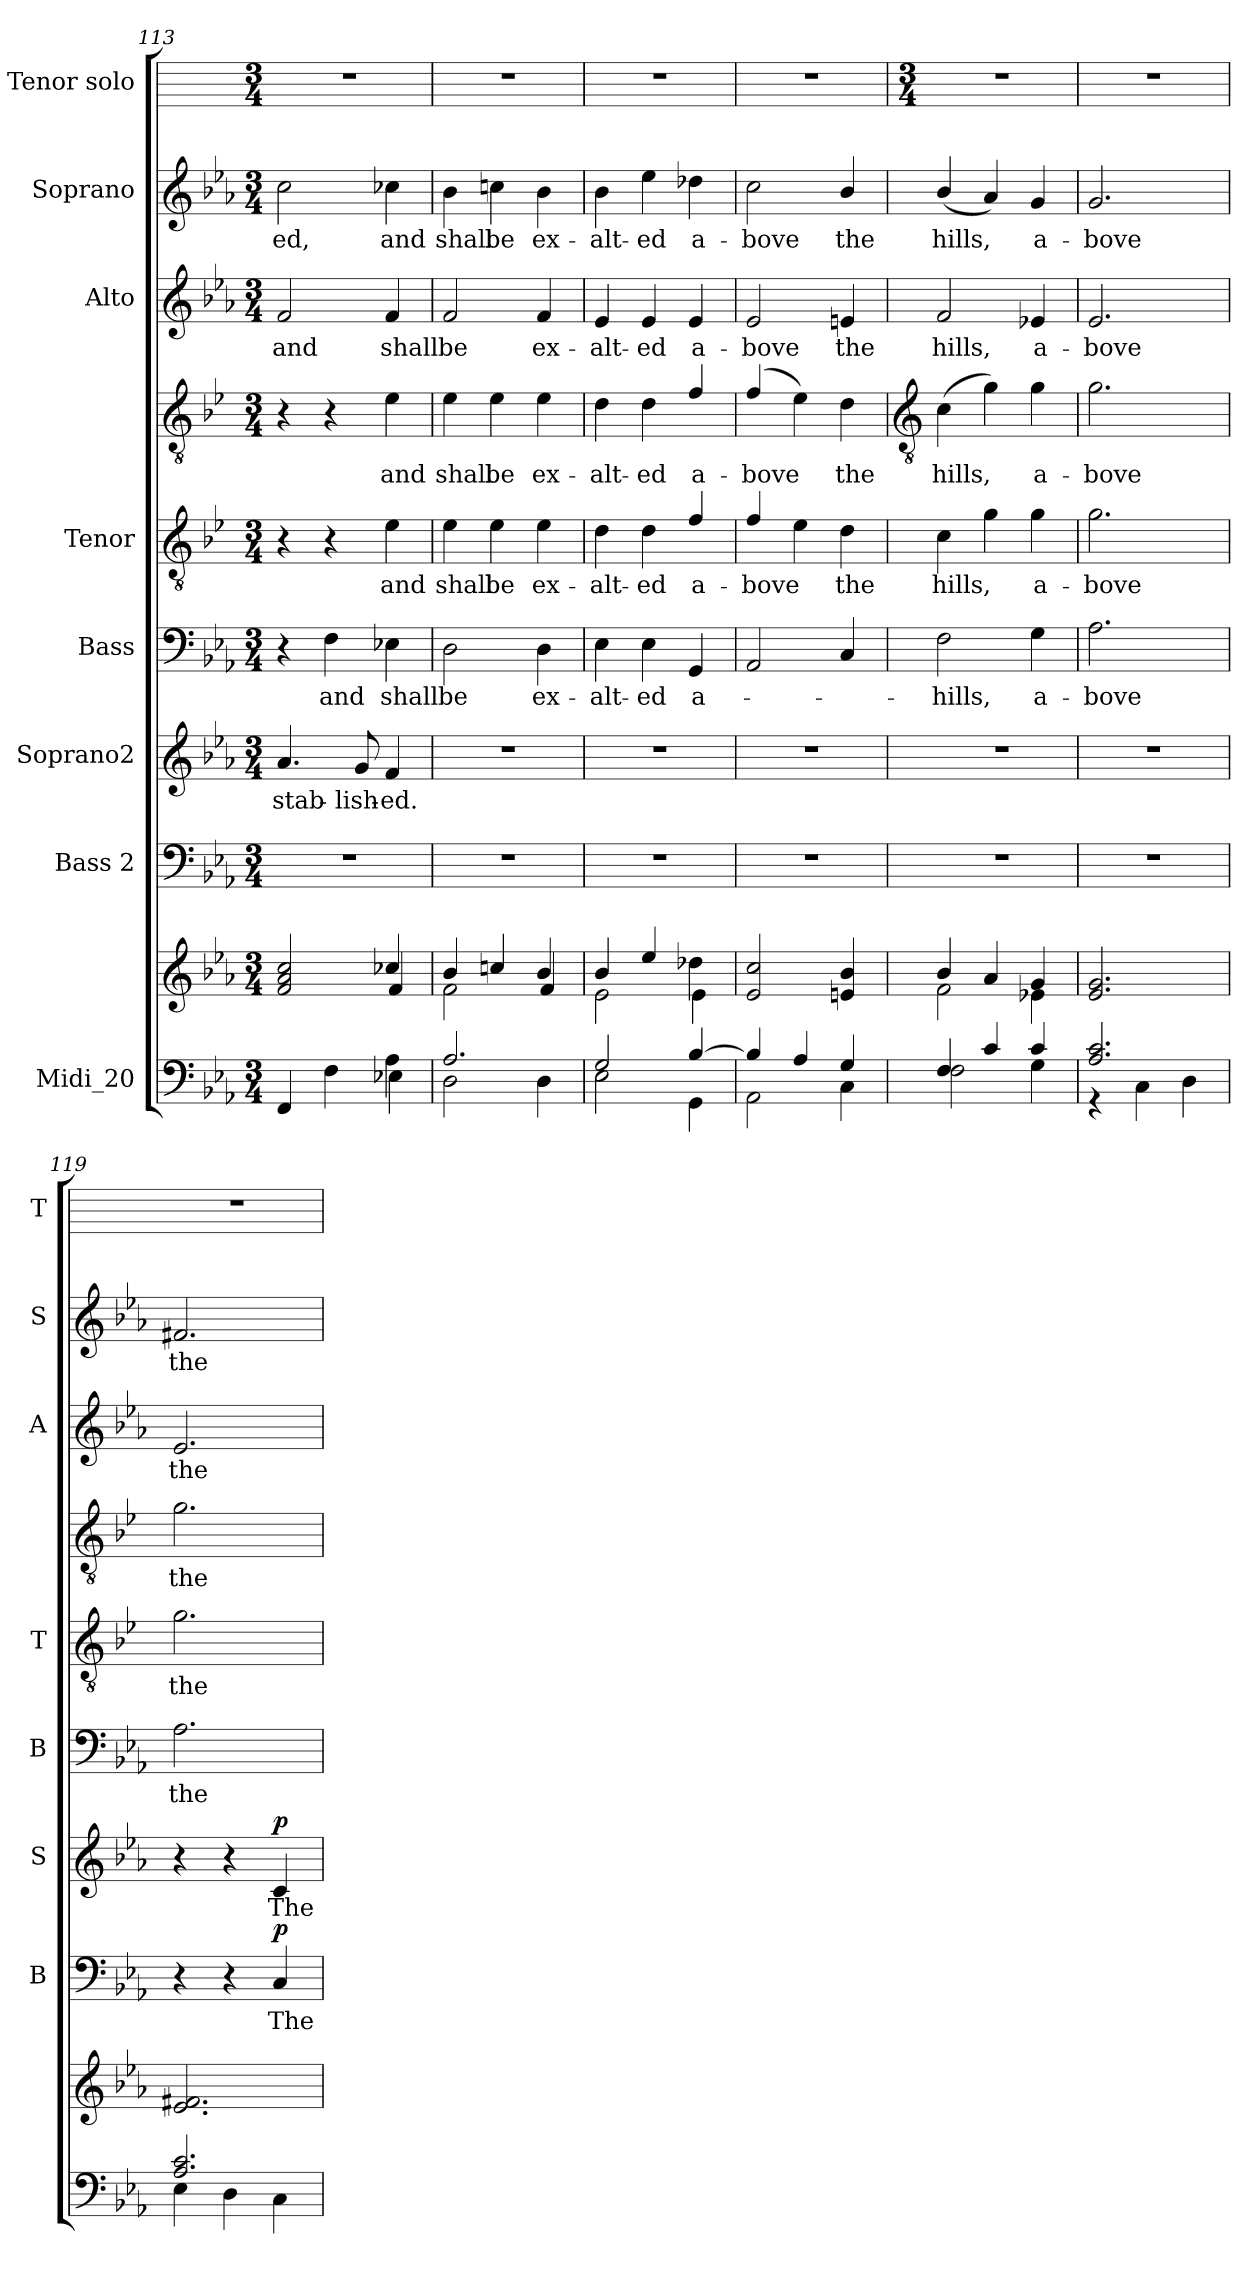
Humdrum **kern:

**kern	**kern	**kern	**text	**dynam	**kern	**text	**dynam	**kern	**text	**kern	**text	**kern	**text	**kern	**text	**kern	**text	**kern
*part8	*part8	*part7	*part7	*part7	*part6	*part6	*part6	*part5	*part5	*part4	*part4	*part4	*part4	*part3	*part3	*part2	*part2	*part1
*staff10	*staff9	*staff8	*staff8	*staff8	*staff7	*staff7	*staff7	*staff6	*staff6	*staff5	*staff5	*staff4	*staff4	*staff3	*staff3	*staff2	*staff2	*staff1
*I"Midi_20	*	*I"Bass 2	*	*	*I"Soprano2	*	*	*I"Bass	*	*I"Tenor	*	*	*	*I"Alto	*	*I"Soprano	*	*I"Tenor solo
*	*	*I'B	*	*	*I'S	*	*	*I'B	*	*I'T	*	*	*	*I'A	*	*I'S	*	*I'T
*clefF4	*clefG2	*clefF4	*	*	*clefG2	*	*	*clefF4	*	*clefGv2	*	*clefGv2	*	*clefG2	*	*clefG2	*	*
*	*	*	*	*	*	*	*	*	*	*ITrd4c7	*	*ITrd4c7	*	*	*	*	*	*
*k[b-e-a-]	*k[b-e-a-]	*k[b-e-a-]	*	*	*k[b-e-a-]	*	*	*k[b-e-a-]	*	*k[b-e-a-]	*	*k[b-e-a-]	*	*k[b-e-a-]	*	*k[b-e-a-]	*	*
*E-:	*E-:	*E-:	*	*	*E-:	*	*	*E-:	*	*E-:	*	*E-:	*	*E-:	*	*E-:	*	*
*M3/4	*M3/4	*M3/4	*	*	*M3/4	*	*	*M3/4	*	*M3/4	*	*M3/4	*	*M3/4	*	*M3/4	*	*M3/4
=113	=113	=113	=113	=113	=113	=113	=113	=113	=113	=113	=113	=113	=113	=113	=113	=113	=113	=113
*^	*^	*	*	*	*	*	*	*	*	*	*	*	*	*	*	*	*	*
!	!	!	!	!LO:N:vis=1	!	!	!	!LO:LY:b	!	!	!	!	!	!	!	!	!LO:LY:b	!	!LO:LY:b	!
2ryy	4FF	2f/ 2a-/ 2cc/	2ryy	2.r	.	.	4.a-	-stab-	.	4r	.	4r	.	4r	.	2f	and	2cc	-ed,	2.r
!	!	!	!	!	!	!	!	!	!	!	!LO:LY:b	!	!	!	!	!	!	!	!	!
.	4F	.	.	.	.	.	.	.	.	4F	and	4r	.	4r	.	.	.	.	.	.
!	!	!	!	!	!	!	!	!LO:LY:b	!	!	!	!	!	!	!	!	!	!	!	!
.	.	.	.	.	.	.	8g	-lish-	.	.	.	.	.	.	.	.	.	.	.	.
!	!	!	!	!	!	!	!	!LO:LY:b	!	!	!LO:LY:b	!	!LO:LY:b	!	!LO:LY:b	!	!LO:LY:b	!	!LO:LY:b	!
4A-\	4E-X	4cc-X/	4f/	.	.	.	4f	-ed.	.	4E-X	shall	4A-	and	4A-	and	4f	shall	4cc-X	and	.
=114	=114	=114	=114	=114	=114	=114	=114	=114	=114	=114	=114	=114	=114	=114	=114	=114	=114	=114	=114	=114
!	!	!	!	!LO:N:vis=1	!	!	!LO:N:vis=1	!	!	!	!LO:LY:b	!	!LO:LY:b	!	!LO:LY:b	!	!LO:LY:b	!	!LO:LY:b	!
2.A-/	2D	4b-/	2f\	2.r	.	.	2.r	.	.	2D	be	4A-	shall	4A-	shall	2f	be	4b-	shall	2.r
!	!	!	!	!	!	!	!	!	!	!	!	!	!LO:LY:b	!	!LO:LY:b	!	!	!	!LO:LY:b	!
.	.	4ccn/	.	.	.	.	.	.	.	.	.	4A-	be	4A-	be	.	.	4ccn	be	.
!	!	!	!	!	!	!	!	!	!	!	!LO:LY:b	!	!LO:LY:b	!	!LO:LY:b	!	!LO:LY:b	!	!LO:LY:b	!
.	4D	4b-/	4f/	.	.	.	.	.	.	4D	ex-	4A-	ex-	4A-	ex-	4f	ex-	4b-	ex-	.
=115	=115	=115	=115	=115	=115	=115	=115	=115	=115	=115	=115	=115	=115	=115	=115	=115	=115	=115	=115	=115
!	!	!	!	!LO:N:vis=1	!	!	!LO:N:vis=1	!	!	!	!LO:LY:b	!	!LO:LY:b	!	!LO:LY:b	!	!LO:LY:b	!	!LO:LY:b	!
2G/	2E-	4b-/	2e-\	2.r	.	.	2.r	.	.	4E-	-alt-	4G	-alt-	4G	-alt-	4e-	-alt-	4b-	-alt-	2.r
!	!	!	!	!	!	!	!	!	!	!	!LO:LY:b	!	!LO:LY:b	!	!LO:LY:b	!	!LO:LY:b	!	!LO:LY:b	!
.	.	4ee-/	.	.	.	.	.	.	.	4E-	-ed	4G	-ed	4G	-ed	4e-	-ed	4ee-	-ed	.
!	!	!	!	!	!	!	!	!	!	!	!LO:LY:b	!	!LO:LY:b	!	!LO:LY:b	!	!LO:LY:b	!	!LO:LY:b	!
[4B-/	4GG\	4dd-X\	4e-\	.	.	.	.	.	.	4GG	a-	4B-/	a-	4B-/	a-	4e-	a-	4dd-X	a-	.
=116	=116	=116	=116	=116	=116	=116	=116	=116	=116	=116	=116	=116	=116	=116	=116	=116	=116	=116	=116	=116
!	!	!	!LO:N:vis=1	!LO:N:vis=1	!	!	!LO:N:vis=1	!	!	!	!	!	!LO:LY:b	!	!LO:LY:b	!	!LO:LY:b	!	!LO:LY:b	!
4B-/]	2AA-\	2e-/ 2cc/	2.ryy	2.r	.	.	2.r	.	.	2AA-	.	4B-/	-bove	(<4B-/	-bove	2e-	-bove	2cc	-bove	2.r
4A-/	.	.	.	.	.	.	.	.	.	.	.	4A-	.	4A-)	.	.	.	.	.	.
!	!	!	!	!	!	!	!	!	!	!	!	!	!LO:LY:b	!	!LO:LY:b	!	!LO:LY:b	!	!LO:LY:b	!
4G/	4C\	4en/ 4b-/	.	.	.	.	.	.	.	4C	.	4G	the	4G	the	4en	the	4b-/	the	.
!!LO:LB:g=z
=117	=117	=117	=117	=117	=117	=117	=117	=117	=117	=117	=117	=117	=117	=117	=117	=117	=117	=117	=117	=117
*	*	*	*	*	*	*	*	*	*	*	*	*	*	*clefGv2	*	*	*	*	*	*
*	*	*	*	*	*	*	*	*	*	*	*	*	*	*	*	*	*	*	*	*M3/4
!	!	!	!	!LO:N:vis=1	!	!	!LO:N:vis=1	!	!	!	!LO:LY:b	!	!LO:LY:b	!	!LO:LY:b	!	!LO:LY:b	!	!LO:LY:b	!
4F/	2F	4b-/	2f\	2.r	.	.	2.r	.	.	2F	-hills,	4F	hills,	(4F	hills,	2f	hills,	(<4b-/	hills,	2.r
4c/	.	4a-/	.	.	.	.	.	.	.	.	.	4c	.	4c)	.	.	.	4a-)	.	.
!	!	!	!	!	!	!	!	!	!	!	!LO:LY:b	!	!LO:LY:b	!	!LO:LY:b	!	!LO:LY:b	!	!LO:LY:b	!
4c/	4G	4g/	4e-X\	.	.	.	.	.	.	4G	a-	4c	a-	4c	a-	4e-X	a-	4g	a-	.
=118	=118	=118	=118	=118	=118	=118	=118	=118	=118	=118	=118	=118	=118	=118	=118	=118	=118	=118	=118	=118
!	!	!	!LO:N:vis=1	!LO:N:vis=1	!	!	!LO:N:vis=1	!	!	!	!LO:LY:b	!	!LO:LY:b	!	!LO:LY:b	!	!LO:LY:b	!	!LO:LY:b	!
2.A-/ 2.c/	4r	2.e-/ 2.g/	2.ryy	2.r	.	.	2.r	.	.	2.A-	-bove	2.c	-bove	2.c	-bove	2.e-	-bove	2.g	-bove	2.r
.	4C\	.	.	.	.	.	.	.	.	.	.	.	.	.	.	.	.	.	.	.
.	4D	.	.	.	.	.	.	.	.	.	.	.	.	.	.	.	.	.	.	.
=119	=119	=119	=119	=119	=119	=119	=119	=119	=119	=119	=119	=119	=119	=119	=119	=119	=119	=119	=119	=119
!	!	!	!LO:N:vis=1	!	!	!	!	!	!	!	!LO:LY:b	!	!LO:LY:b	!	!LO:LY:b	!	!LO:LY:b	!	!LO:LY:b	!
2.A-/ 2.c/	4E-	2.e-/ 2.f#X/	2.ryy	4r	.	.	4r	.	.	2.A-	the	2.c	the	2.c	the	2.e-	the	2.f#X	the	2.r
.	4D	.	.	4r	.	.	4r	.	.	.	.	.	.	.	.	.	.	.	.	.
!	!	!	!	!	!LO:LY:b	!LO:DY:b	!	!LO:LY:b	!LO:DY:b	!	!	!	!	!	!	!	!	!	!	!
.	4C\	.	.	4C	The	p	4c	The	p	.	.	.	.	.	.	.	.	.	.	.
*v	*v	*	*	*	*	*	*	*	*	*	*	*	*	*	*	*	*	*	*	*
*	*v	*v	*	*	*	*	*	*	*	*	*	*	*	*	*	*	*	*	*
=	=	=	=	=	=	=	=	=	=	=	=	=	=	=	=	=	=	=
*-	*-	*-	*-	*-	*-	*-	*-	*-	*-	*-	*-	*-	*-	*-	*-	*-	*-	*-
